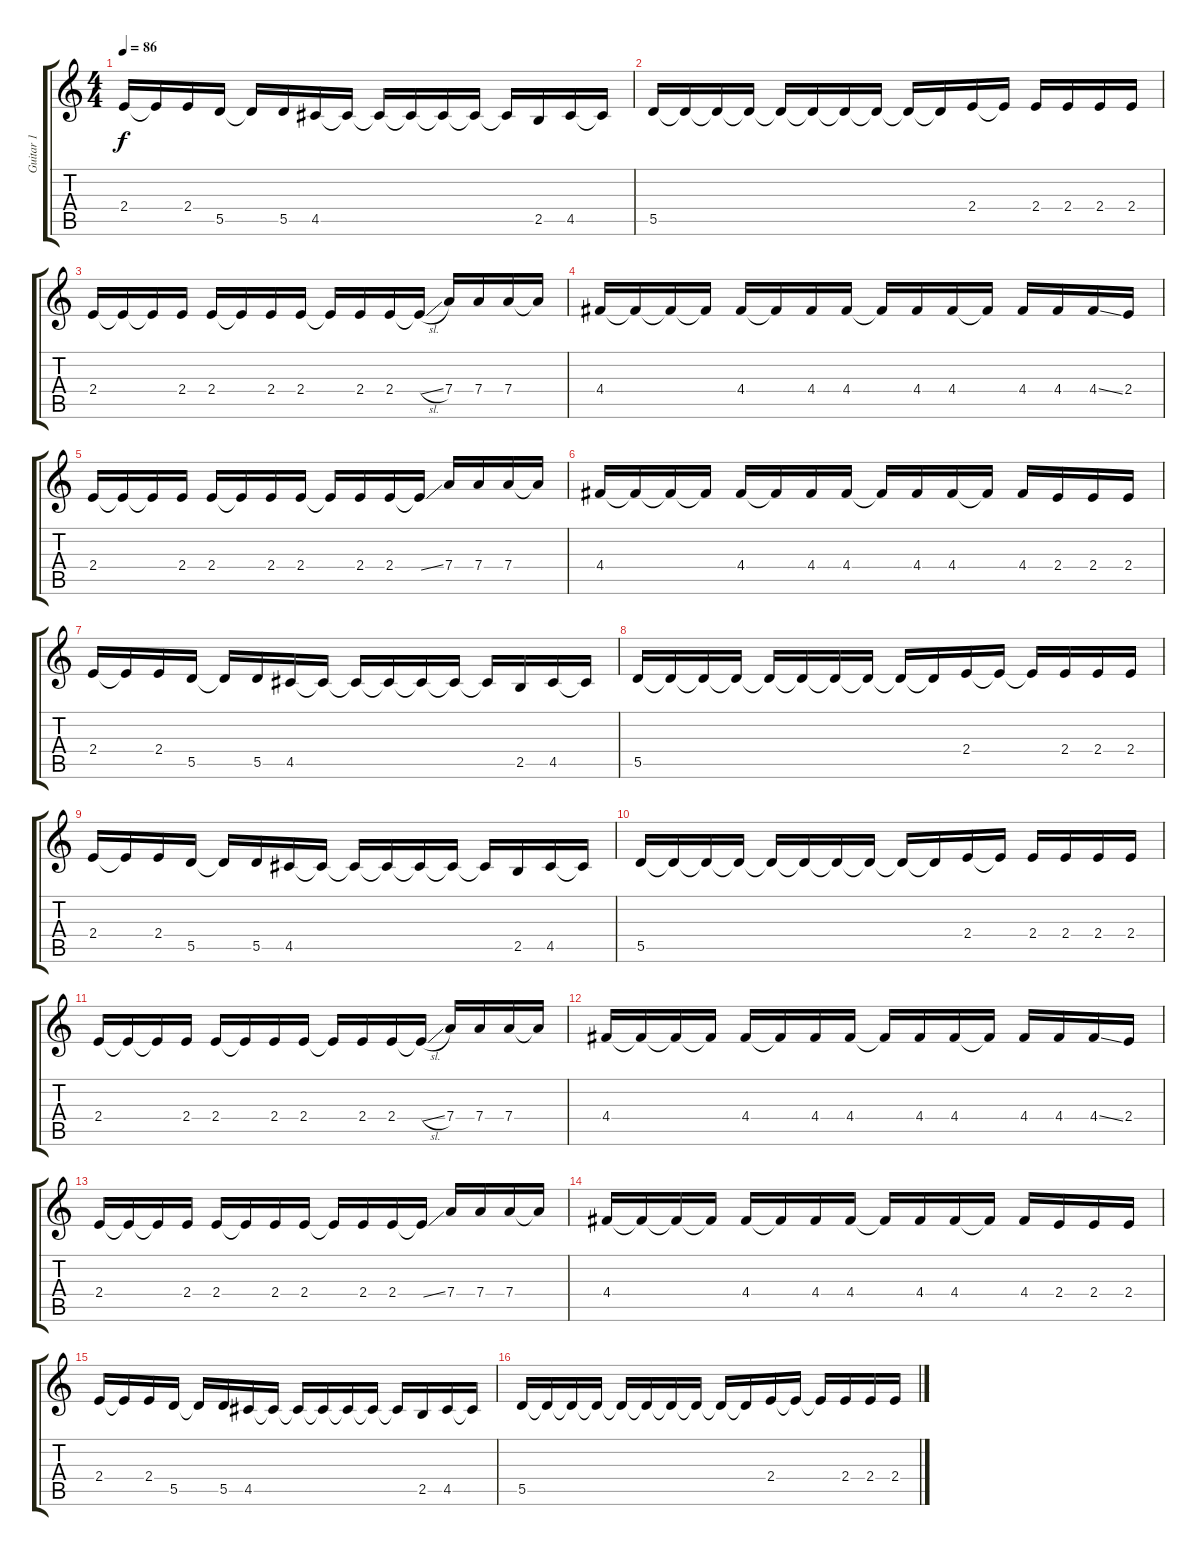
\track ("Guitar 1" "Guitar 1") {instrument electricguitarclean}
\staff {score tabs}
\tuning (E4 B3 G3 D3 A2 E2) {hide}
\ts (4 4)
\tempo 86
\clef g2
\ks c
2.4.16{dy f} 2.4{t}.16 2.4.16 5.5.16 5.5{t}.16 5.5.16 4.5.16 4.5{t}.16 4.5{t}.16 4.5{t}.16 4.5{t}.16 4.5{t}.16 4.5{t}.16 2.5.16 4.5.16 4.5{t}.16 |
5.5.16 5.5{t}.16 5.5{t}.16 5.5{t}.16 5.5{t}.16 5.5{t}.16 5.5{t}.16 5.5{t}.16 5.5{t}.16 5.5{t}.16 2.4.16 2.4{t}.16 2.4.16 2.4.16 2.4.16 2.4.16 |
2.4.16 2.4{t}.16 2.4{t}.16 2.4.16 2.4.16 2.4{t}.16 2.4.16 2.4.16 2.4{t}.16 2.4.16 2.4.16 2.4{sl t}.16 7.4.16 7.4.16 7.4.16 7.4{t}.16 |
4.4.16 4.4{t}.16 4.4{t}.16 4.4{t}.16 4.4.16 4.4{t}.16 4.4.16 4.4.16 4.4{t}.16 4.4.16 4.4.16 4.4{t}.16 4.4.16 4.4.16 4.4{ss}.16 2.4.16 |
2.4.16 2.4{t}.16 2.4{t}.16 2.4.16 2.4.16 2.4{t}.16 2.4.16 2.4.16 2.4{t}.16 2.4.16 2.4.16 2.4{ss t}.16 7.4.16 7.4.16 7.4.16 7.4{t}.16 |
4.4.16 4.4{t}.16 4.4{t}.16 4.4{t}.16 4.4.16 4.4{t}.16 4.4.16 4.4.16 4.4{t}.16 4.4.16 4.4.16 4.4{t}.16 4.4.16 2.4.16 2.4.16 2.4.16 |
2.4.16 2.4{t}.16 2.4.16 5.5.16 5.5{t}.16 5.5.16 4.5.16 4.5{t}.16 4.5{t}.16 4.5{t}.16 4.5{t}.16 4.5{t}.16 4.5{t}.16 2.5.16 4.5.16 4.5{t}.16 |
5.5.16 5.5{t}.16 5.5{t}.16 5.5{t}.16 5.5{t}.16 5.5{t}.16 5.5{t}.16 5.5{t}.16 5.5{t}.16 5.5{t}.16 2.4.16 2.4{t}.16 2.4{t}.16 2.4.16 2.4.16 2.4.16 |
2.4.16 2.4{t}.16 2.4.16 5.5.16 5.5{t}.16 5.5.16 4.5.16 4.5{t}.16 4.5{t}.16 4.5{t}.16 4.5{t}.16 4.5{t}.16 4.5{t}.16 2.5.16 4.5.16 4.5{t}.16 |
5.5.16 5.5{t}.16 5.5{t}.16 5.5{t}.16 5.5{t}.16 5.5{t}.16 5.5{t}.16 5.5{t}.16 5.5{t}.16 5.5{t}.16 2.4.16 2.4{t}.16 2.4.16 2.4.16 2.4.16 2.4.16 |
2.4.16 2.4{t}.16 2.4{t}.16 2.4.16 2.4.16 2.4{t}.16 2.4.16 2.4.16 2.4{t}.16 2.4.16 2.4.16 2.4{sl t}.16 7.4.16 7.4.16 7.4.16 7.4{t}.16 |
4.4.16 4.4{t}.16 4.4{t}.16 4.4{t}.16 4.4.16 4.4{t}.16 4.4.16 4.4.16 4.4{t}.16 4.4.16 4.4.16 4.4{t}.16 4.4.16 4.4.16 4.4{ss}.16 2.4.16 |
2.4.16 2.4{t}.16 2.4{t}.16 2.4.16 2.4.16 2.4{t}.16 2.4.16 2.4.16 2.4{t}.16 2.4.16 2.4.16 2.4{ss t}.16 7.4.16 7.4.16 7.4.16 7.4{t}.16 |
4.4.16 4.4{t}.16 4.4{t}.16 4.4{t}.16 4.4.16 4.4{t}.16 4.4.16 4.4.16 4.4{t}.16 4.4.16 4.4.16 4.4{t}.16 4.4.16 2.4.16 2.4.16 2.4.16 |
2.4.16 2.4{t}.16 2.4.16 5.5.16 5.5{t}.16 5.5.16 4.5.16 4.5{t}.16 4.5{t}.16 4.5{t}.16 4.5{t}.16 4.5{t}.16 4.5{t}.16 2.5.16 4.5.16 4.5{t}.16 |
5.5.16 5.5{t}.16 5.5{t}.16 5.5{t}.16 5.5{t}.16 5.5{t}.16 5.5{t}.16 5.5{t}.16 5.5{t}.16 5.5{t}.16 2.4.16 2.4{t}.16 2.4{t}.16 2.4.16 2.4.16 2.4.16
